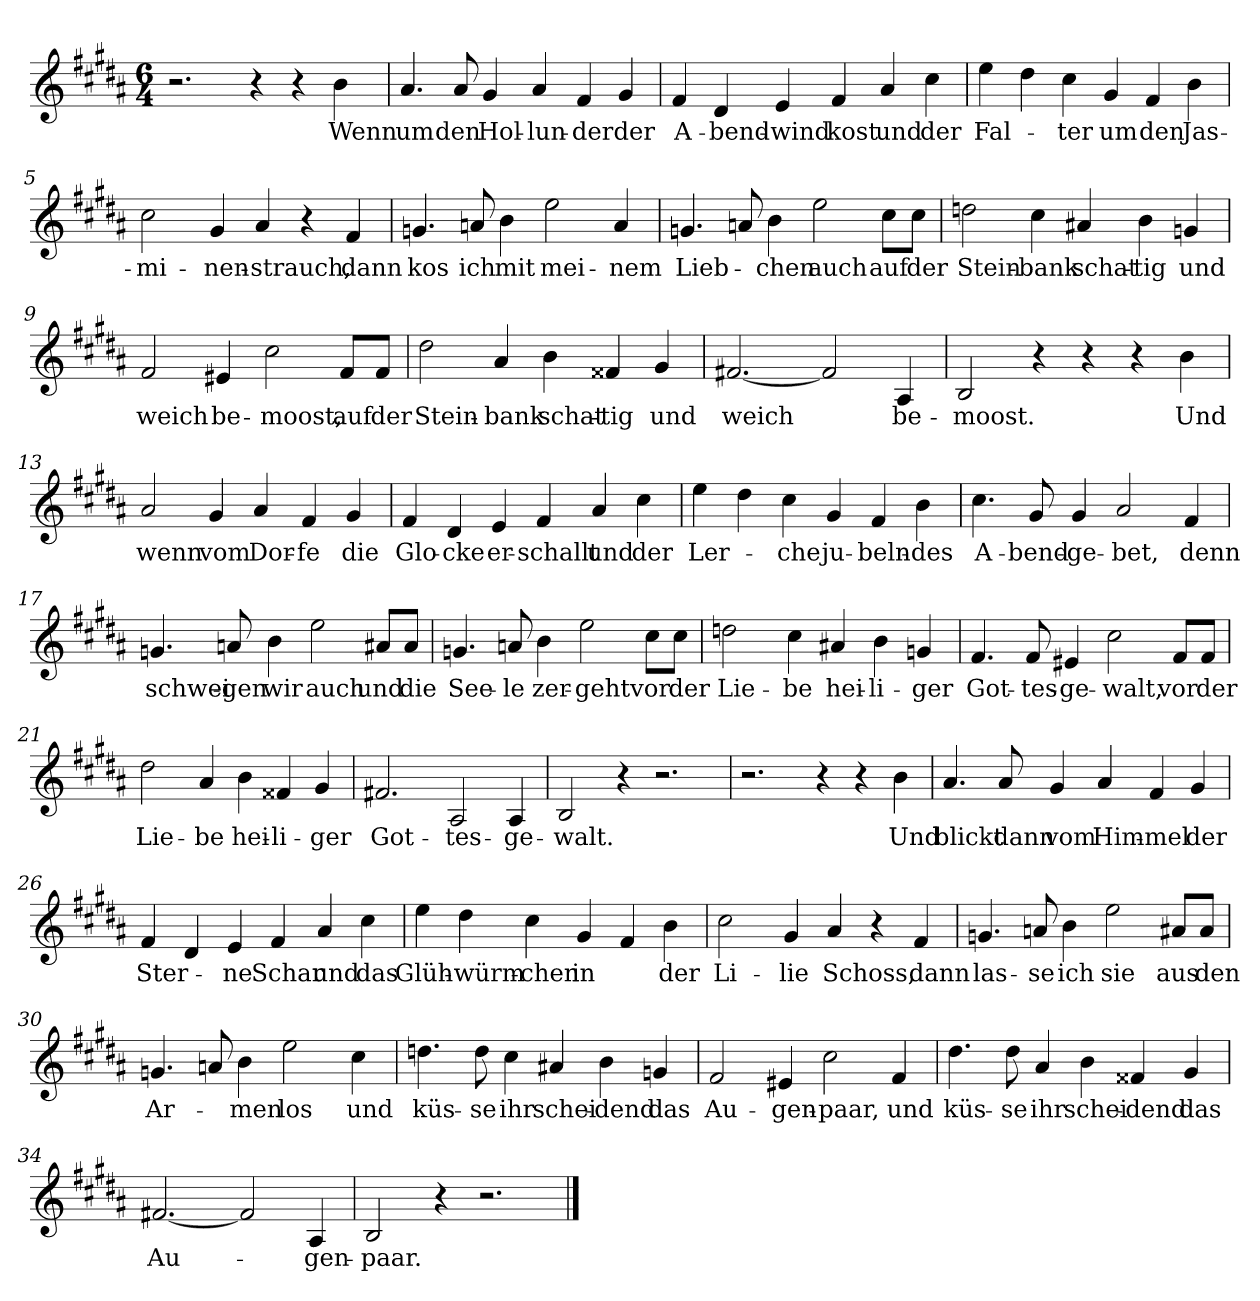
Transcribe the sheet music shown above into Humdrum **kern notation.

**kern	**text
*part1	*part1
*staff1	*staff1
*clefG2	*
*k[f#c#g#d#a#]	*
*M6/4	*
=1	=1
2.r	.
4r	.
4r	.
!	!LO:LY:b
4b\	Wenn
=2	=2
!	!LO:LY:b
4.a#/	um
!	!LO:LY:b
8a#/	den
!	!LO:LY:b
4g#/	Hol-
!	!LO:LY:b
4a#/	-lun-
!	!LO:LY:b
4f#/	-der
!	!LO:LY:b
4g#/	der
=3	=3
!	!LO:LY:b
4f#/	A-
!	!LO:LY:b
4d#/	-bend-
!	!LO:LY:b
4e/	-wind
!	!LO:LY:b
4f#/	kost
!	!LO:LY:b
4a#/	und
!	!LO:LY:b
4cc#\	der
=4	=4
!	!LO:LY:b
4ee\	Fal-
4dd#\	.
!	!LO:LY:b
4cc#\	-ter
!	!LO:LY:b
4g#/	um
!	!LO:LY:b
4f#/	den
!	!LO:LY:b
4b\	Jas-
=5	=5
!	!LO:LY:b
2cc#\	-mi-
!	!LO:LY:b
4g#/	-nen-
!	!LO:LY:b
4a#/	-strauch,
4r	.
!	!LO:LY:b
4f#/	dann
!!LO:LB:g=z
=6	=6
!	!LO:LY:b
4.gn/	kos
!	!LO:LY:b
8an/	ich
!	!LO:LY:b
4b\	mit
!	!LO:LY:b
2ee\	mei-
!	!LO:LY:b
4a/	-nem
=7	=7
!	!LO:LY:b
4.gn/	Lieb-
8an/	.
!	!LO:LY:b
4b\	-chen
!	!LO:LY:b
2ee\	auch
!	!LO:LY:b
8cc#\L	auf
!	!LO:LY:b
8cc#\J	der
=8	=8
!	!LO:LY:b
2ddn\	Stein-
!	!LO:LY:b
4cc#\	-bank
!	!LO:LY:b
4a#X/	schat-
!	!LO:LY:b
4b\	-tig
!	!LO:LY:b
4gn/	und
=9	=9
!	!LO:LY:b
2f#/	weich
!	!LO:LY:b
4e#X/	be-
!	!LO:LY:b
2cc#\	-moost,
!	!LO:LY:b
8f#/L	auf
!	!LO:LY:b
8f#/J	der
!!LO:LB:g=z
=10	=10
!	!LO:LY:b
2dd#\	Stein-
!	!LO:LY:b
4a#/	-bank
!	!LO:LY:b
4b\	schat-
!	!LO:LY:b
4f##X/	-tig
!	!LO:LY:b
4g#/	und
=11	=11
!	!LO:LY:b
[2.f#X/	weich
2f#/]	.
!	!LO:LY:b
4A#/	be-
=12	=12
!	!LO:LY:b
2B/	-moost.
4r	.
4r	.
4r	.
!	!LO:LY:b
4b\	Und
=13	=13
!	!LO:LY:b
2a#/	wenn
!	!LO:LY:b
4g#/	vom
!	!LO:LY:b
4a#/	Dor-
!	!LO:LY:b
4f#/	-fe
!	!LO:LY:b
4g#/	die
=14	=14
!	!LO:LY:b
4f#/	Glo-
!	!LO:LY:b
4d#/	-cke
!	!LO:LY:b
4e/	er-
!	!LO:LY:b
4f#/	-schallt
!	!LO:LY:b
4a#/	und
!	!LO:LY:b
4cc#\	der
!!LO:LB:g=z
=15	=15
!	!LO:LY:b
4ee\	Ler-
4dd#\	.
!	!LO:LY:b
4cc#\	-che
!	!LO:LY:b
4g#/	ju-
!	!LO:LY:b
4f#/	-beln-
!	!LO:LY:b
4b\	-des
=16	=16
!	!LO:LY:b
4.cc#\	A-
!	!LO:LY:b
8g#/	-bend-
!	!LO:LY:b
4g#/	-ge-
!	!LO:LY:b
2a#/	-bet,
!	!LO:LY:b
4f#/	denn
=17	=17
!	!LO:LY:b
4.gn/	schwei-
!	!LO:LY:b
8an/	-gen
!	!LO:LY:b
4b\	wir
!	!LO:LY:b
2ee\	auch
!	!LO:LY:b
8a#X/L	und
!	!LO:LY:b
8a#/J	die
=18	=18
!	!LO:LY:b
4.gn/	See-
!	!LO:LY:b
8an/	-le
!	!LO:LY:b
4b\	zer-
!	!LO:LY:b
2ee\	-geht
!	!LO:LY:b
8cc#\L	vor
!	!LO:LY:b
8cc#\J	der
=19	=19
!	!LO:LY:b
2ddn\	Lie-
!	!LO:LY:b
4cc#\	-be
!	!LO:LY:b
4a#X/	hei-
!	!LO:LY:b
4b\	-li-
!	!LO:LY:b
4gn/	-ger
!!LO:LB:g=z
=20	=20
!	!LO:LY:b
4.f#/	Got-
!	!LO:LY:b
8f#/	-tes-
!	!LO:LY:b
4e#X/	-ge-
!	!LO:LY:b
2cc#\	-walt,
!	!LO:LY:b
8f#/L	vor
!	!LO:LY:b
8f#/J	der
=21	=21
!	!LO:LY:b
2dd#\	Lie-
!	!LO:LY:b
4a#/	-be
!	!LO:LY:b
4b\	hei-
!	!LO:LY:b
4f##X/	-li-
!	!LO:LY:b
4g#/	-ger
=22	=22
!	!LO:LY:b
2.f#X/	Got-
!	!LO:LY:b
2A#/	-tes-
!	!LO:LY:b
4A#/	-ge-
=23	=23
!	!LO:LY:b
2B/	-walt.
4r	.
2.r	.
=24	=24
2.r	.
4r	.
4r	.
!	!LO:LY:b
4b\	Und
=25	=25
!	!LO:LY:b
4.a#/	blickt
!	!LO:LY:b
8a#/	dann
!	!LO:LY:b
4g#/	vom
!	!LO:LY:b
4a#/	Him-
!	!LO:LY:b
4f#/	-mel
!	!LO:LY:b
4g#/	der
!!LO:LB:g=z
=26	=26
!	!LO:LY:b
4f#/	Ster-
4d#/	.
!	!LO:LY:b
4e/	-ne
!	!LO:LY:b
4f#/	Schar
!	!LO:LY:b
4a#/	und
!	!LO:LY:b
4cc#\	das
=27	=27
!	!LO:LY:b
4ee\	Glüh-
!	!LO:LY:b
4dd#\	-würm-
!	!LO:LY:b
4cc#\	-chen
!	!LO:LY:b
4g#/	in
4f#/	.
!	!LO:LY:b
4b\	der
=28	=28
!	!LO:LY:b
2cc#\	Li-
!	!LO:LY:b
4g#/	-lie
!	!LO:LY:b
4a#/	Schoss,
4r	.
!	!LO:LY:b
4f#/	dann
=29	=29
!	!LO:LY:b
4.gn/	las-
!	!LO:LY:b
8an/	-se
!	!LO:LY:b
4b\	ich
!	!LO:LY:b
2ee\	sie
!	!LO:LY:b
8a#X/L	aus
!	!LO:LY:b
8a#/J	den
=30	=30
!	!LO:LY:b
4.gn/	Ar-
8an/	.
!	!LO:LY:b
4b\	-men
!	!LO:LY:b
2ee\	los
!	!LO:LY:b
4cc#\	und
!!LO:LB:g=z
=31	=31
!	!LO:LY:b
4.ddn\	küs-
!	!LO:LY:b
8dd\	-se
!	!LO:LY:b
4cc#\	ihr
!	!LO:LY:b
4a#X/	schei-
!	!LO:LY:b
4b\	-dend
!	!LO:LY:b
4gn/	das
=32	=32
!	!LO:LY:b
2f#/	Au-
!	!LO:LY:b
4e#X/	-gen-
!	!LO:LY:b
2cc#\	-paar,
!	!LO:LY:b
4f#/	und
=33	=33
!	!LO:LY:b
4.dd#\	küs-
!	!LO:LY:b
8dd#\	-se
!	!LO:LY:b
4a#/	ihr
!	!LO:LY:b
4b\	schei-
!	!LO:LY:b
4f##X/	-dend
!	!LO:LY:b
4g#/	das
=34	=34
!	!LO:LY:b
[2.f#X/	Au-
2f#/]	.
!	!LO:LY:b
4A#/	-gen-
=35	=35
!	!LO:LY:b
2B/	-paar.
4r	.
2.r	.
==	==
*-	*-
